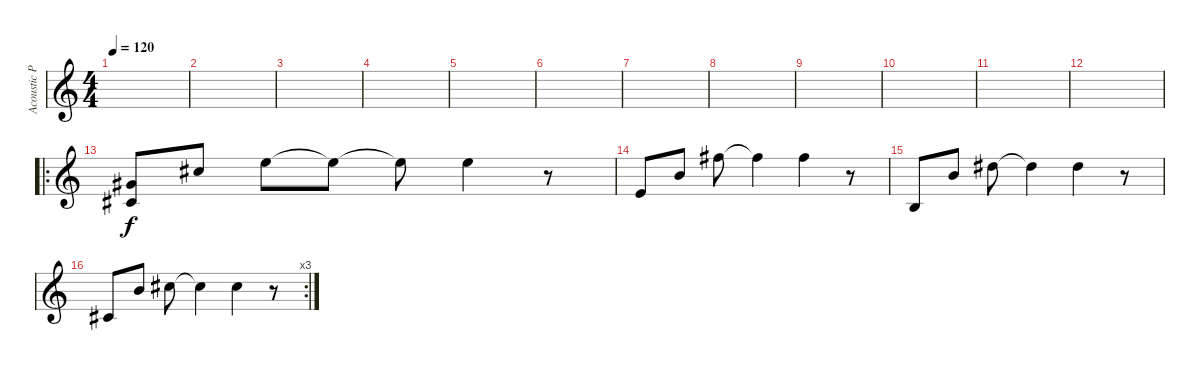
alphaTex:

\track ("Acoustic Piano" "Acoustic P") {instrument brightacousticpiano}
\staff {score}
\tuning (E4 B3 G3 D3 A2 E2 B1) {hide}
\ts (4 4)
\tempo 120
\clef g2
\ks c
|
|
|
|
|
|
|
|
|
|
|
|
\ro
(4.1 2.2).8 9.1.8 12.1.8 12.1{t}.8 12.1{t}.8 12.1.4 r.8 |
0.1.8 7.1.8 14.1.8 14.1{t}.4 14.1.4 r.8 |
0.2.8 7.1.8 11.1.8 11.1{t}.4 11.1.4 r.8 |
\rc 3
2.2.8 7.1.8 9.1.8 9.1{t}.4 9.1.4 r.8
